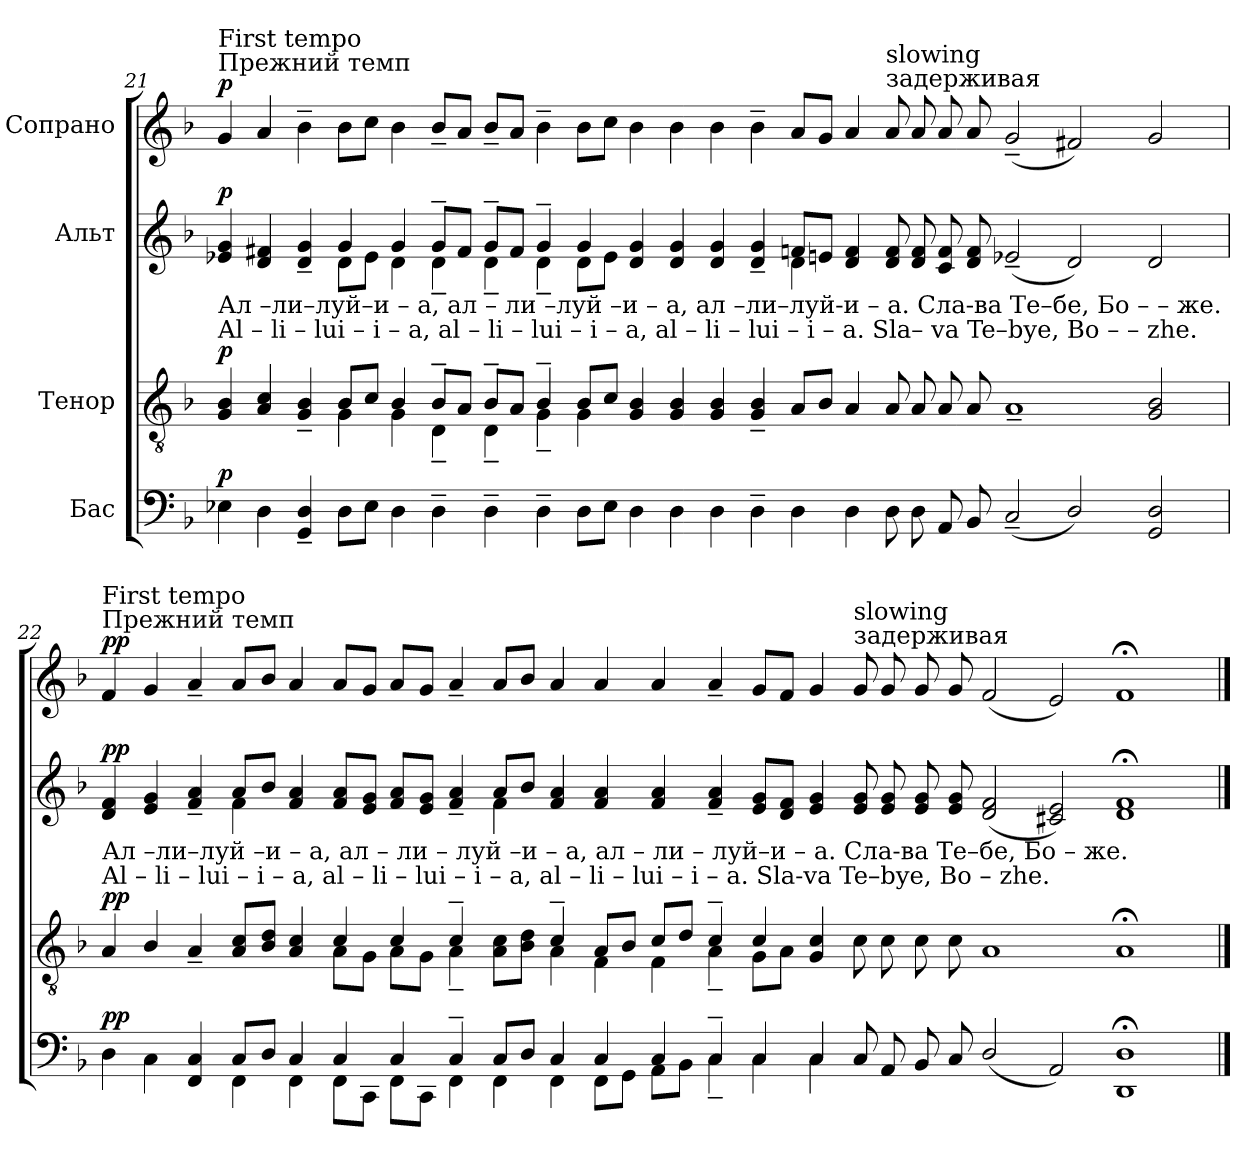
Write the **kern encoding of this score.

**kern	**dynam	**kern	**dynam	**kern	**dynam	**kern	**dynam
*part4	*part4	*part3	*part3	*part2	*part2	*part1	*part1
*staff4	*staff4	*staff3	*staff3	*staff2	*staff2	*staff1	*staff1
*I"Бас	*	*I"Тенор	*	*I"Альт	*	*I"Сопрано	*
!!LO:LB:g=z
*clefF4	*	*clefGv2	*	*clefG2	*	*clefG2	*
*k[b-]	*	*k[b-]	*	*k[b-]	*	*k[b-]	*
=21	=21	=21	=21	=21	=21	=21	=21
*	*	*^	*	*^	*	*	*
!	!	!	!	!	!	!	!	!LO:TX:a:t=Прежний темп	!
!	!	!	!	!	!	!	!	!LO:TX:a:t=First tempo	!
!	!	!	!	!	!LO:TX:b:t=Ал –ли–луй–и  –   а,    ал –  ли –луй –и    –  а,     ал –ли–луй-и     –   а.   Сла-ва  Те–бе,  Бо       –       –     же.	!	!	!	!
!	!	!	!	!	!LO:TX:b:t=Al  –  li –  lui – i    –  a,    al   –   li  –  lui –  i     –  a,      al  – li  – lui – i     –   a.   Sla– va  Te–bye, Bo      –       –    zhe.	!	!	!	!
!	!LO:DY:a	!	!	!LO:DY:a	!	!	!LO:DY:a	!	!LO:DY:a
4E-X\	p	4G/ 4B-/	4ryy	p	4e-X/ 4g/	4ryy	p	4g/	p
4D\	.	4A/ 4c/	4ryy	.	4d/ 4f#X/	4ryy	.	4a/	.
4GG/~ 4D/~	.	4G/~ 4B-/~	4ryy	.	4d/~ 4g/~	4ryy	.	4b-~\	.
8D\L	.	8B-/L	4G\	.	4g/	8d\L	.	8b-\L	.
8E-\J	.	8c/J	.	.	.	8e-\J	.	8cc\J	.
4D\	.	4B-/	4G\	.	4g/	4d\	.	4b-\	.
4D~\	.	8B-~/L	4D~\	.	8g~/L	4d~\	.	8b-~/L	.
.	.	8A/J	.	.	8f#/J	.	.	8a/J	.
4D~\	.	8B-~/L	4D~\	.	8g~/L	4d~\	.	8b-~/L	.
.	.	8A/J	.	.	8f#/J	.	.	8a/J	.
4D~\	.	4B-~/	4G~\	.	4g~/	4d~\	.	4b-~\	.
8D\L	.	8B-/L	4G\	.	4g/	8d\L	.	8b-\L	.
8E-\J	.	8c/J	.	.	.	8e-\J	.	8cc\J	.
4D\	.	4G/ 4B-/	4ryy	.	4d/ 4g/	4ryy	.	4b-\	.
4D\	.	4G/ 4B-/	2ryy	.	4d/ 4g/	4ryy	.	4b-\	.
4D\	.	4G/ 4B-/	.	.	4d/ 4g/	4ryy	.	4b-\	.
4D~\	.	4G/~ 4B-/~	1ryy	.	4d/~ 4g/~	4ryy	.	4b-~\	.
4D\	.	8A/L	.	.	8fn/L	4d\	.	8a/L	.
.	.	8B-/J	.	.	8en/J	.	.	8g/J	.
4D\	.	4A/	.	.	4d/ 4f/	2ryy	.	4a/	.
*	*	*	*	*	*	*	*	*MM140	*
!	!	!	!	!	!	!	!	!LO:TX:a:t=задерживая	!
!	!	!	!	!	!	!	!	!LO:TX:a:t=slowing	!
8D\	.	8A/	.	.	8d/ 8f/	.	.	8a/	.
8D\	.	8A/	.	.	8d/ 8f/	.	.	8a/	.
8AA/	.	8A/	1ryy	.	8c/ 8f/	1ryy	.	8a/	.
*	*	*	*	*	*	*	*	*MM135	*
8BB-/	.	8A/	.	.	8d/ 8f/	.	.	8a/	.
(2C~/	.	1A~	.	.	(2e-X~/	.	.	(2g~/	.
*	*	*	*	*	*	*	*	*MM125	*
2D/)	.	.	.	.	2d/)	.	.	2f#X/)	.
.	.	.	2ryy	.	.	2ryy	.	.	.
2GG/Z 2D/Z	.	2G/Z 2B-/Z	.	.	2dZ/	.	.	2gZ/	.
.	.	.	4ryy	.	.	4ryy	.	.	.
!!LO:LB:g=z
=22	=22	=22	=22	=22	=22	=22	=22	=22	=22
*	*	*	*	*	*	*	*	*MM150	*
*^	*	*	*	*	*	*	*	*	*
!	!	!	!	!	!	!	!	!	!LO:TX:a:t=Прежний темп	!
!	!	!	!	!	!	!	!	!	!LO:TX:a:t=First tempo	!
!	!	!	!	!	!	!LO:TX:b:t=Ал –ли–луй –и    –   а,      ал –  ли – луй –и    –  а,     ал  –   ли –  луй–и    –  а.     Сла-ва Те–бе, Бо       –         же.	!	!	!	!
!	!	!	!	!	!	!LO:TX:b:t=Al  –  li –  lui  – i     –   a,      al   –   li  –  lui   – i     –  a,      al   –    li   –   lui – i     –  a.     Sla-va Te–bye, Bo       –       zhe.	!	!	!	!
!	!	!LO:DY:a	!	!	!LO:DY:a	!	!	!LO:DY:a	!	!LO:DY:a
4D\	4ryy	pp	4A/	4ryy	pp	4d/ 4f/	4ryy	pp	4f/	pp
4C\	4ryy	.	4B-/	4ryy	.	4e/ 4g/	4ryy	.	4g/	.
4FF/ 4C/	4ryy	.	4A~/	4ryy	.	4f/~ 4a/~	4ryy	.	4a~/	.
8C/L	4FF\	.	8A/ 8c/L	4ryy	.	8a/L	4f\	.	8a/L	.
8D/J	.	.	8B-/ 8d/J	.	.	8b-/J	.	.	8b-/J	.
4C/	4FF\	.	4A/ 4c/	4ryy	.	4f/ 4a/	4ryy	.	4a/	.
4C/	8FF\L	.	4c/	8A\L	.	8f/ 8a/L	4ryy	.	8a/L	.
.	8CC\J	.	.	8G\J	.	8e/ 8g/J	.	.	8g/J	.
4C/	8FF\L	.	4c/	8A\L	.	8f/ 8a/L	4ryy	.	8a/L	.
.	8CC\J	.	.	8G\J	.	8e/ 8g/J	.	.	8g/J	.
4C~/	4FF\	.	4c~/	4A~\	.	4f/~ 4a/~	4ryy	.	4a~/	.
8C/L	4FF\	.	8A\ 8c\L	4ryy	.	8a/L	4f\	.	8a/L	.
8D/J	.	.	8B-\ 8d\J	.	.	8b-/J	.	.	8b-/J	.
4C/	4FF\	.	4c~/	4A\	.	4f/ 4a/	00ryy	.	4a/	.
4C/	8FF\L	.	8A/L	4F\	.	4f/ 4a/	.	.	4a/	.
.	8GG\J	.	8B-/J	.	.	.	.	.	.	.
4C/	8AA\L	.	8c/L	4F\	.	4f/ 4a/	.	.	4a/	.
.	8BB-\J	.	8d/J	.	.	.	.	.	.	.
4C~/	4C~\	.	4c~/	4A~\	.	4f/~ 4a/~	.	.	4a~/	.
4C/	4C\	.	4c/	8G\L	.	8e/ 8g/L	.	.	8g/L	.
.	.	.	.	8A\J	.	8d/ 8f/J	.	.	8f/J	.
4C/	4C\	.	4G/ 4c/	4ryy	.	4e/ 4g/	.	.	4g/	.
*	*	*	*	*	*	*	*	*	*MM140	*
!	!	!	!	!	!	!	!	!	!LO:TX:a:t=задерживая	!
!	!	!	!	!	!	!	!	!	!LO:TX:a:t=slowing	!
8C/	4ryy	.	8c\	2ryy	.	8e/ 8g/	.	.	8g/	.
8AA/	.	.	8c\	.	.	8e/ 8g/	.	.	8g/	.
8BB-/	4ryy	.	8c\	.	.	8e/ 8g/	.	.	8g/	.
*	*	*	*	*	*	*	*	*	*MM135	*
8C/	.	.	8c\	.	.	8e/ 8g/	.	.	8g/	.
(2D/	0ryy	.	1A	0ryy	.	(2d/ 2f/	.	.	(2f/	.
*	*	*	*	*	*	*	*	*	*MM125	*
2AA/)	.	.	.	.	.	2c#X/ 2e/)	.	.	2e/)	.
1DD;< 1D;<	.	.	1A;<	.	.	1d;< 1f;<	.	.	1f;<	.
*v	*v	*	*	*	*	*v	*v	*	*	*
*	*	*v	*v	*	*	*	*	*
==	==	==	==	==	==	==	==
*-	*-	*-	*-	*-	*-	*-	*-
